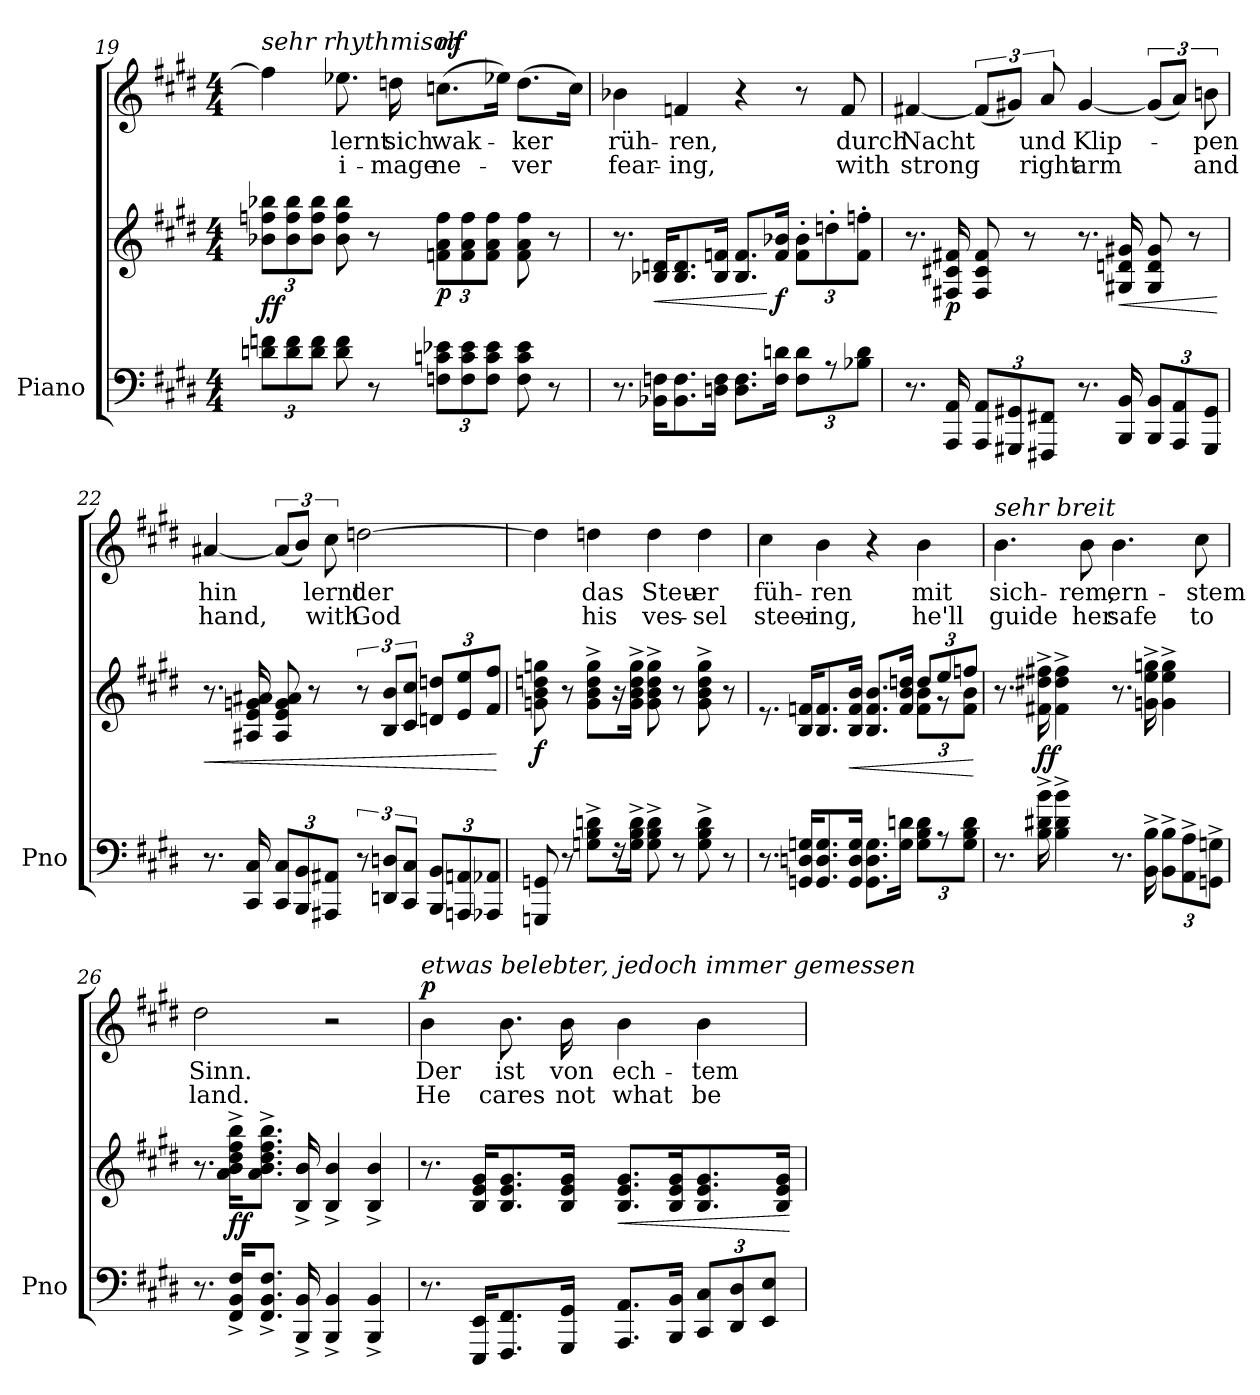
**kern	**kern	**dynam	**kern	**text	**text	**dynam
*part2	*part2	*part2	*part1	*part1	*part1	*part1
*staff3	*staff2	*staff2/3	*staff1	*staff1	*staff1	*staff1
*I"Piano	*	*	*	*	*	*
*I'Pno	*	*	*	*	*	*
*clefF4	*clefG2	*	*clefG2	*	*	*
*k[f#c#g#d#]	*k[f#c#g#d#]	*	*k[f#c#g#d#]	*	*	*
*M4/4	*M4/4	*	*M4/4	*	*	*
*Xbrackettup	*Xbrackettup	*	*	*	*	*
=19	=19	=19	=19	=19	=19	=19
!	!	!	!LO:TX:a:i:t=sehr rhythmisch	!	!	!
!	!	!LO:DY:b	!	!	!	!
12dn\ 12fn\L	12b-X\ 12ffn\ 12bb-X\L	ff	4ff\]	.	.	.
12d\ 12f\	12b-\ 12ff\ 12bb-\	.	.	.	.	.
12d\ 12f\J	12b-\ 12ff\ 12bb-\J	.	.	.	.	.
!	!	!	!	!LO:LY:b	!LO:LY:b	!
8d\ 8f\	8b-\ 8ff\ 8bb-\	.	8.ee-X\	lernt	i-	.
8r	8r	.	.	.	.	.
!	!	!	!	!LO:LY:b	!LO:LY:b	!
.	.	.	16ddn\	sich	-mage	.
!	!	!LO:DY:b	!	!LO:LY:b	!LO:LY:b	!LO:DY:a
12Fn\ 12cn\ 12e-X\L	12fn\ 12a\ 12ff\L	p	(8.ccn\L	wak-	ne-	mf
12F\ 12c\ 12e-\	12f\ 12a\ 12ff\	.	.	.	.	.
12F\ 12c\ 12e-\J	12f\ 12a\ 12ff\J	.	.	.	.	.
.	.	.	16ee-X\Jk)	.	.	.
!	!	!	!	!LO:LY:b	!LO:LY:b	!
8F\ 8c\ 8e-\	8f\ 8a\ 8ff\	.	(8.dd\L	-ker	-ver	.
8r	8r	.	.	.	.	.
.	.	.	16cc\Jk)	.	.	.
!!LO:LB:g=z
=20	=20	=20	=20	=20	=20	=20
!	!	!	!	!LO:LY:b	!LO:LY:b	!
8.r	8.r	.	4b-X\	rüh-	fear-	.
!	!	!LO:HP:b	!	!	!	!
16BB-X\ 16Fn\KL	16B-X/ 16dn/KL	<	.	.	.	.
!	!	!	!	!LO:LY:b	!LO:LY:b	!
8.BB-\ 8.F\	8.B-/ 8.d/	.	4fn/	-ren,	-ing,	.
16Dn\ 16F\Jk	16B-/ 16fn/Jk	.	.	.	.	.
8.D\ 8.F\L	8.B-/ 8.f/L	.	4r	.	.	.
!	!	!LO:DY:n=1:b	!	!	!	!
16F\ 16dn\Jk	16f/ 16b-X/Jk	[ f	.	.	.	.
*brackettup	*	*	*	*	*	*
12F\ 12d\L	12f\' 12b-\'L	.	8r	.	.	.
12r	12ddn'\	.	.	.	.	.
!	!	!	!	!LO:LY:b	!LO:LY:b	!
.	.	.	8f/	durch	with	.
12B-X\ 12d\J	12f\' 12ffn\'J	.	.	.	.	.
=21	=21	=21	=21	=21	=21	=21
!	!	!	!	!LO:LY:b	!LO:LY:b	!
8.r	8.r	.	[4f#X/	-Nacht	strong	.
!	!	!LO:DY:b	!	!	!	!
16AAA/ 16AA/	16F#X/ 16c#X/ 16f#X/	p	.	.	.	.
*Xbrackettup	*	*	*	*	*	*
12AAA/ 12AA/L	8F#/ 8c#/ 8f#/	.	(12f#/L]	.	.	.
12GGG#X/ 12GG#X/	.	.	12g#X/J)	.	.	.
.	8r	.	.	.	.	.
!	!	!	!	!LO:LY:b	!LO:LY:b	!
12FFF#X/ 12FF#X/J	.	.	12a/	und	right	.
!	!	!	!	!LO:LY:b	!LO:LY:b	!
8.r	8.r	.	[4g#/	Klip-	arm	.
!	!	!LO:HP:b	!	!	!	!
16BBB/ 16BB/	16G#X/ 16dn/ 16g#X/	<	.	.	.	.
12BBB/ 12BB/L	8G#/ 8d/ 8g#/	.	(12g#/L]	.	.	.
12AAA/ 12AA/	.	.	12a/J)	.	.	.
.	8r	.	.	.	.	.
!	!	!	!	!LO:LY:b	!LO:LY:b	!
12GGG#/ 12GG#/J	.	.	12bn\	-pen	and	.
.	.	[	.	.	.	.
!!LO:LB:g=z
=22	=22	=22	=22	=22	=22	=22
!	!	!LO:HP:b	!	!LO:LY:b	!LO:LY:b	!
8.r	8.r	<	[4a#X/	hin	hand,	.
16CC#/ 16C#/	16A#X/ 16e/ 16gn/ 16a#X/	.	.	.	.	.
12CC#/ 12C#/L	8A#/ 8e/ 8g/ 8a#/	.	(12a#/L]	.	.	.
12BBB/ 12BB/	.	.	12b/J)	.	.	.
.	8r	.	.	.	.	.
!	!	!	!	!LO:LY:b	!LO:LY:b	!
12AAA#X/ 12AA#X/J	.	.	12cc#\	lernt	with	.
*brackettup	*brackettup	*	*	*	*	*
!	!	!	!	!LO:LY:b	!LO:LY:b	!
12r	12r	.	[2ddn\	der	God	.
12DDn/ 12Dn/L	12B/ 12b/L	.	.	.	.	.
12CC#/ 12C#/J	12c#/ 12cc#/J	.	.	.	.	.
*Xbrackettup	*Xbrackettup	*	*	*	*	*
12BBB/ 12BB/L	12dn/ 12ddn/L	.	.	.	.	.
12AAAn/ 12AAn/	12e/ 12ee/	.	.	.	.	.
12AAA-X/ 12AA-X/J	12f#/ 12ff#/J	.	.	.	.	.
.	.	[	.	.	.	.
=23	=23	=23	=23	=23	=23	=23
!	!	!LO:DY:b	!	!	!	!
8GGGn/ 8GGn/	8gn\ 8b\ 8ddn\ 8ggn\	f	4dd\]	.	.	.
8r	8r	.	.	.	.	.
!	!	!	!	!LO:LY:b	!LO:LY:b	!
8Gn\^ 8B\^ 8dn\^L	8g\^ 8b\^ 8dd\^ 8gg\^L	.	4ddn\	das	his	.
16rF	16r	.	.	.	.	.
16G\^ 16B\^ 16d\^Jk	16g\^ 16b\^ 16dd\^ 16gg\^Jk	.	.	.	.	.
!	!	!	!	!LO:LY:b	!LO:LY:b	!
8G\^ 8B\^ 8d\^	8g\^ 8b\^ 8dd\^ 8gg\^	.	4dd\	Steu-	ves-	.
8r	8r	.	.	.	.	.
!	!	!	!	!LO:LY:b	!LO:LY:b	!
8G\^ 8B\^ 8d\^	8g\^ 8b\^ 8dd\^ 8gg\^	.	4dd\	-er	-sel	.
8r	8r	.	.	.	.	.
!!LO:LB:g=z
=24	=24	=24	=24	=24	=24	=24
*	*^	*	*	*	*	*
!	!	!	!	!	!LO:LY:b	!LO:LY:b	!
8.r	8.re	2.ryy	.	4cc#\	füh-	steer-	.
16GGn/ 16Dn/ 16Gn/KL	16B/ 16fn/KL	.	.	.	.	.	.
!	!	!	!	!	!LO:LY:b	!LO:LY:b	!
8.GG/ 8.D/ 8.G/	8.B/ 8.f/	.	.	4b\	-ren	-ing,	.
!	!	!	!LO:HP:b	!	!	!	!
16GG/ 16D/ 16G/Jk	16B/ 16f/ 16b/Jk	.	<	.	.	.	.
8.GG\ 8.D\ 8.G\L	8.B/ 8.f/ 8.b/L	.	.	4r	.	.	.
16G\ 16dn\Jk	16f/ 16b/ 16ddn/Jk	.	.	.	.	.	.
*brackettup	*	*brackettup	*	*	*	*	*
!	!	!	!	!	!LO:LY:b	!LO:LY:b	!
12G\ 12B\ 12d\L	12dd/L	12f\ 12b\L	.	4b\	mit	he'll	.
12r	12ee/	12r	.	.	.	.	.
12G\ 12B\ 12d\J	12ffn/J	12f\ 12b\J	.	.	.	.	.
*	*v	*v	*	*	*	*	*
.	.	[	.	.	.	.
=25	=25	=25	=25	=25	=25	=25
!	!	!	!LO:TX:a:i:t=sehr breit	!	!	!
!	!	!	!	!LO:LY:b	!LO:LY:b	!
8.r	8.r	.	4.b\	sich-	guide	.
!	!	!LO:DY:b	!	!	!	!
16B\^ 16d#X\^ 16b\^	16f#X\^ 16dd#X\^ 16ff#X\^	ff	.	.	.	.
4B\^ 4d#\^ 4b\^	4f#\^ 4dd#\^ 4ff#\^	.	.	.	.	.
!	!	!	!	!LO:LY:b	!LO:LY:b	!
.	.	.	8b\	-rem,	her	.
!	!	!	!	!LO:LY:b	!LO:LY:b	!
8.r	8.r	.	4.b\	ern-	safe	.
16BB\^ 16B\^	16gn\^ 16ee\^ 16ggn\^	.	.	.	.	.
*Xbrackettup	*	*	*	*	*	*
12BB\^ 12B\^L	4g\^ 4ee\^ 4gg\^	.	.	.	.	.
12AA\^ 12A\^	.	.	.	.	.	.
!	!	!	!	!LO:LY:b	!LO:LY:b	!
.	.	.	8cc#\	-stem	to	.
12GGn\^ 12Gn\^J	.	.	.	.	.	.
=26	=26	=26	=26	=26	=26	=26
!	!	!	!	!LO:LY:b	!LO:LY:b	!
8.r	8.r	.	2dd#\	Sinn.	land.	.
!	!	!LO:DY:b	!	!	!	!
16FF#/^ 16BB/^ 16F#/^KL	16a\^ 16b\^ 16dd#\^ 16ff#\^ 16bb\^KL	ff	.	.	.	.
8.FF#/^ 8.BB/^ 8.F#/^J	8.a\^ 8.b\^ 8.dd#\^ 8.ff#\^ 8.bb\^J	.	.	.	.	.
16BBB/^ 16BB/^	16B/^ 16b/^	.	.	.	.	.
4BBB/^ 4BB/^	4B/^ 4b/^	.	2r	.	.	.
4BBB/^ 4BB/^	4B/^ 4b/^	.	.	.	.	.
!!LO:PB:g=z
=27	=27	=27	=27	=27	=27	=27
*	*	*	*MM112	*	*	*
!	!	!	!LO:TX:a:i:t=etwas belebter, jedoch immer gemessen	!	!	!
!	!	!	!	!LO:LY:b	!LO:LY:b	!LO:DY:a
8.r	8.r	.	4b\	Der	He	p
!	!	!LO:DY:b	!	!	!	!
16EEE/ 16EE/KL	16B/ 16e/ 16g#/KL	other-dynamics	.	.	.	.
!	!	!	!	!LO:LY:b	!LO:LY:b	!
8.FFF#/ 8.FF#/	8.B/ 8.e/ 8.g#/	.	8.b\	ist	cares	.
!	!	!	!	!LO:LY:b	!LO:LY:b	!
16GGG#/ 16GG#/Jk	16B/ 16e/ 16g#/Jk	.	16b\	von	not	.
!	!	!LO:HP:b	!	!LO:LY:b	!LO:LY:b	!
8.AAA/ 8.AA/L	8.B/ 8.e/ 8.g#/L	<	4b\	ech-	what	.
16BBB/ 16BB/Jk	16B/ 16e/ 16g#/K	.	.	.	.	.
!	!	!	!	!LO:LY:b	!LO:LY:b	!
12CC#/ 12C#/L	8.B/ 8.e/ 8.g#/	.	4b\	-tem	be-	.
12DD#/ 12D#/	.	.	.	.	.	.
12EE/ 12E/J	.	.	.	.	.	.
.	16B/ 16e/ 16g#/Jk	.	.	.	.	.
.	.	[	.	.	.	.
=	=	=	=	=	=	=
*-	*-	*-	*-	*-	*-	*-
